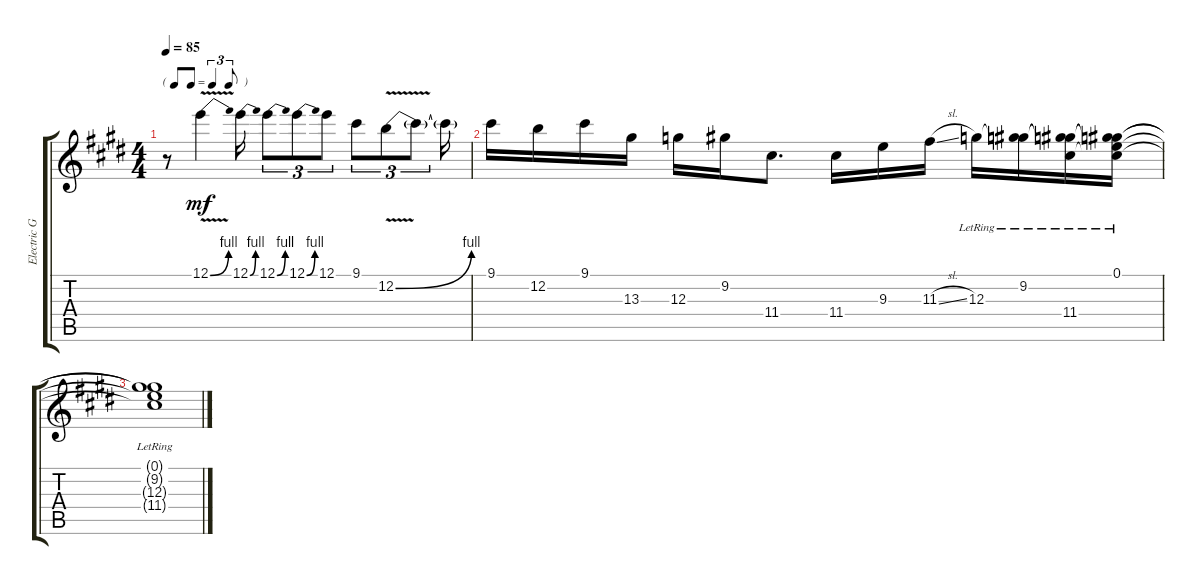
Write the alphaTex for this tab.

\track ("Electric Guitar" "Electric G") {instrument electricguitarclean}
\staff {score tabs}
\tuning (E4 B3 G3 D3 A2 E2) {hide}
\ts (4 4)
\tf triplet8th
\tempo 85
\clef g2
\ks c#minor
r.8{dy mf instrument electricguitarclean} 12.1{be (bend 0 0 60 4) v}.4 12.1{be (bend 0 0 60 4)}.16 12.1{be (bend 0 0 60 4)}.8{tu (3 2)} 12.1{be (bend 0 0 60 4)}.8{tu (3 2)} 12.1.8{tu (3 2)} 9.1.8{tu (3 2)} 12.2{be (bend 0 0 60 4) v}.8{tu (3 2)} 12.2{t}.8{tu (3 2)} 12.2{t}.16 |
9.1.16 12.2.16 9.1.16 13.3.16 12.3.16 9.2.16 11.4.8{d} 11.4.16 9.3.16 11.3{sl}.16 12.3{lr}.16 (9.2{lr} 12.3{lr t}).16 (9.2{lr t} 12.3{lr t} 11.4{lr}).16 (0.1{lr} 9.2{lr t} 12.3{lr t} 11.4{lr t}).16 |
(0.1{lr t} 9.2{t} 12.3{t} 11.4{t}).1
